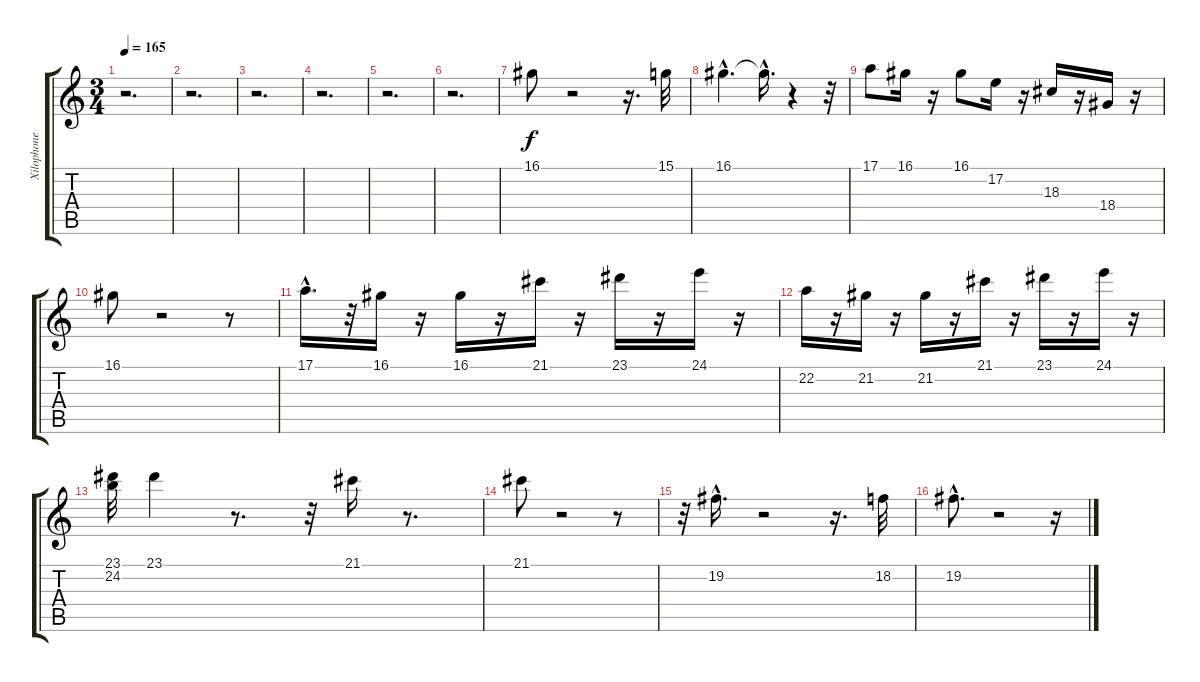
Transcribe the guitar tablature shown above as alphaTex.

\track ("Xilophone" "Xilophone") {instrument xylophone}
\staff {score tabs}
\tuning (E4 B3 G3 D3 A2 E2) {hide}
\ts (3 4)
\tempo 165
\clef g2
\ks c
r.2{d dy f instrument xylophone} |
r.2{d} |
r.2{d} |
r.2{d} |
r.2{d} |
r.2{d} |
16.1.8 r.2 r.16{d} 15.1.32 |
16.1{hac}.4{d} 16.1{hac t}.16{d} r.4 r.32 |
17.1.8 16.1.16 r.16 16.1.8 17.2.16 r.16 18.3.16 r.16 18.4.16 r.16 |
16.1.8 r.2 r.8 |
17.1{hac}.16{d} r.32 16.1.16 r.16 16.1.16 r.16 21.1.16 r.16 23.1.16 r.16 24.1.16 r.16 |
22.2.16 r.16 21.2.16 r.16 21.2.16 r.16 21.1.16 r.16 23.1.16 r.16 24.1.16 r.16 |
(23.1 24.2).32 23.1.4 r.8{d} r.32 21.1.16 r.8{d} |
21.1.8 r.2 r.8 |
r.32 19.2{hac}.16{d} r.2 r.16{d} 18.2.32 |
19.2{hac}.8{d} r.2 r.16
